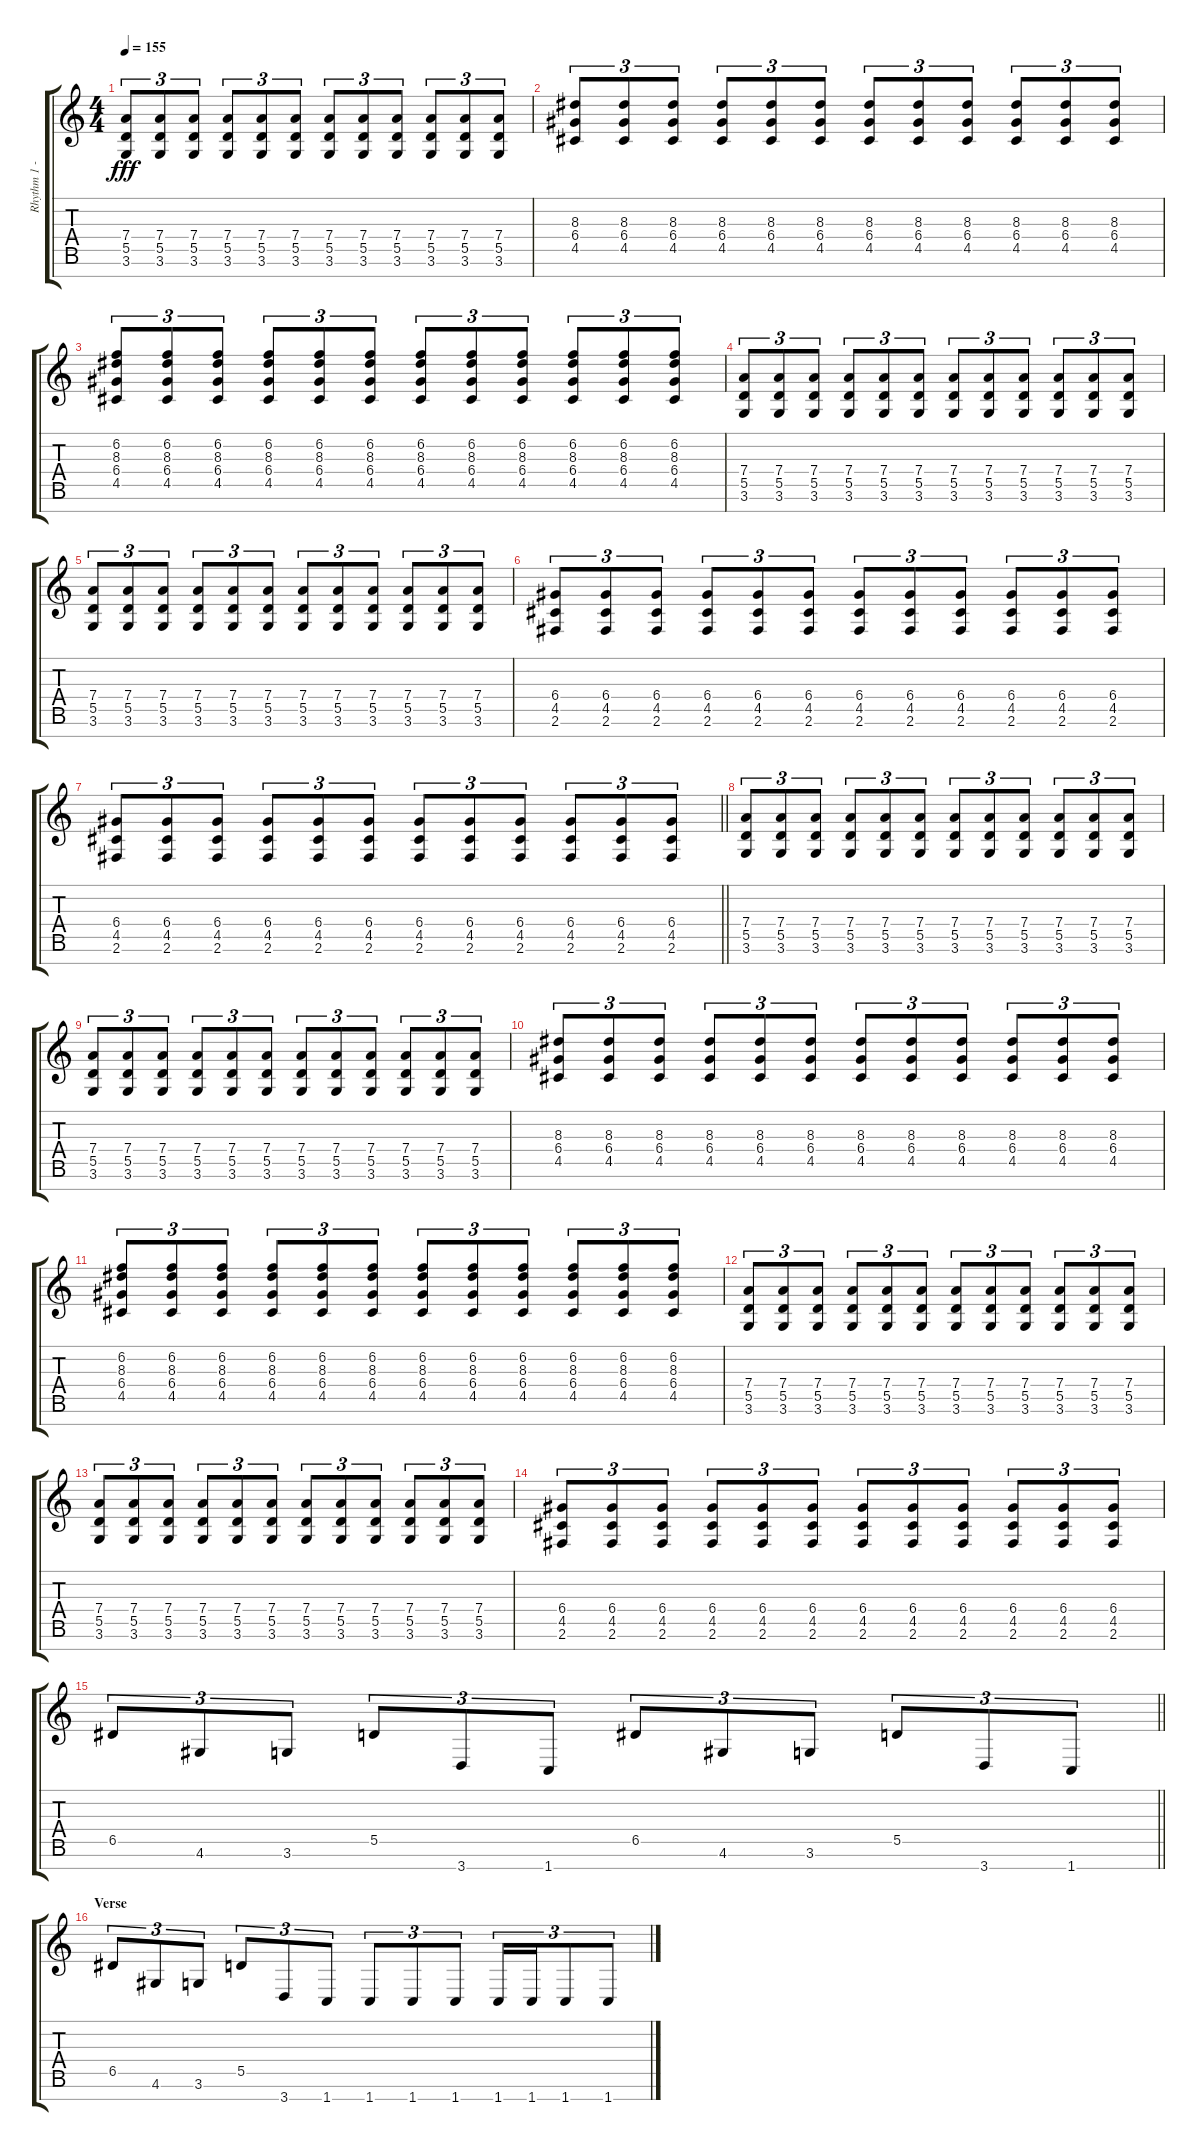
\track ("Rhythm 1 - Rob" "Rhythm 1 -") {instrument distortionguitar}
\staff {score tabs}
\tuning (E4 B3 G3 D3 A2 E2 B1) {hide}
\ts (4 4)
\tempo 155
\clef g2
\ks c
(7.4 5.5 3.6).8{tu (3 2) dy fff} (7.4 5.5 3.6).8{tu (3 2)} (7.4 5.5 3.6).8{tu (3 2)} (7.4 5.5 3.6).8{tu (3 2)} (7.4 5.5 3.6).8{tu (3 2)} (7.4 5.5 3.6).8{tu (3 2)} (7.4 5.5 3.6).8{tu (3 2)} (7.4 5.5 3.6).8{tu (3 2)} (7.4 5.5 3.6).8{tu (3 2)} (7.4 5.5 3.6).8{tu (3 2)} (7.4 5.5 3.6).8{tu (3 2)} (7.4 5.5 3.6).8{tu (3 2)} |
(8.3 6.4 4.5).8{tu (3 2)} (8.3 6.4 4.5).8{tu (3 2)} (8.3 6.4 4.5).8{tu (3 2)} (8.3 6.4 4.5).8{tu (3 2)} (8.3 6.4 4.5).8{tu (3 2)} (8.3 6.4 4.5).8{tu (3 2)} (8.3 6.4 4.5).8{tu (3 2)} (8.3 6.4 4.5).8{tu (3 2)} (8.3 6.4 4.5).8{tu (3 2)} (8.3 6.4 4.5).8{tu (3 2)} (8.3 6.4 4.5).8{tu (3 2)} (8.3 6.4 4.5).8{tu (3 2)} |
(6.2 8.3 6.4 4.5).8{tu (3 2)} (6.2 8.3 6.4 4.5).8{tu (3 2)} (6.2 8.3 6.4 4.5).8{tu (3 2)} (6.2 8.3 6.4 4.5).8{tu (3 2)} (6.2 8.3 6.4 4.5).8{tu (3 2)} (6.2 8.3 6.4 4.5).8{tu (3 2)} (6.2 8.3 6.4 4.5).8{tu (3 2)} (6.2 8.3 6.4 4.5).8{tu (3 2)} (6.2 8.3 6.4 4.5).8{tu (3 2)} (6.2 8.3 6.4 4.5).8{tu (3 2)} (6.2 8.3 6.4 4.5).8{tu (3 2)} (6.2 8.3 6.4 4.5).8{tu (3 2)} |
(7.4 5.5 3.6).8{tu (3 2)} (7.4 5.5 3.6).8{tu (3 2)} (7.4 5.5 3.6).8{tu (3 2)} (7.4 5.5 3.6).8{tu (3 2)} (7.4 5.5 3.6).8{tu (3 2)} (7.4 5.5 3.6).8{tu (3 2)} (7.4 5.5 3.6).8{tu (3 2)} (7.4 5.5 3.6).8{tu (3 2)} (7.4 5.5 3.6).8{tu (3 2)} (7.4 5.5 3.6).8{tu (3 2)} (7.4 5.5 3.6).8{tu (3 2)} (7.4 5.5 3.6).8{tu (3 2)} |
(7.4 5.5 3.6).8{tu (3 2)} (7.4 5.5 3.6).8{tu (3 2)} (7.4 5.5 3.6).8{tu (3 2)} (7.4 5.5 3.6).8{tu (3 2)} (7.4 5.5 3.6).8{tu (3 2)} (7.4 5.5 3.6).8{tu (3 2)} (7.4 5.5 3.6).8{tu (3 2)} (7.4 5.5 3.6).8{tu (3 2)} (7.4 5.5 3.6).8{tu (3 2)} (7.4 5.5 3.6).8{tu (3 2)} (7.4 5.5 3.6).8{tu (3 2)} (7.4 5.5 3.6).8{tu (3 2)} |
(6.4 4.5 2.6).8{tu (3 2)} (6.4 4.5 2.6).8{tu (3 2)} (6.4 4.5 2.6).8{tu (3 2)} (6.4 4.5 2.6).8{tu (3 2)} (6.4 4.5 2.6).8{tu (3 2)} (6.4 4.5 2.6).8{tu (3 2)} (6.4 4.5 2.6).8{tu (3 2)} (6.4 4.5 2.6).8{tu (3 2)} (6.4 4.5 2.6).8{tu (3 2)} (6.4 4.5 2.6).8{tu (3 2)} (6.4 4.5 2.6).8{tu (3 2)} (6.4 4.5 2.6).8{tu (3 2)} |
\barLineRight lightlight
(6.4 4.5 2.6).8{tu (3 2)} (6.4 4.5 2.6).8{tu (3 2)} (6.4 4.5 2.6).8{tu (3 2)} (6.4 4.5 2.6).8{tu (3 2)} (6.4 4.5 2.6).8{tu (3 2)} (6.4 4.5 2.6).8{tu (3 2)} (6.4 4.5 2.6).8{tu (3 2)} (6.4 4.5 2.6).8{tu (3 2)} (6.4 4.5 2.6).8{tu (3 2)} (6.4 4.5 2.6).8{tu (3 2)} (6.4 4.5 2.6).8{tu (3 2)} (6.4 4.5 2.6).8{tu (3 2)} |
\section ("" "")
(7.4 5.5 3.6).8{tu (3 2)} (7.4 5.5 3.6).8{tu (3 2)} (7.4 5.5 3.6).8{tu (3 2)} (7.4 5.5 3.6).8{tu (3 2)} (7.4 5.5 3.6).8{tu (3 2)} (7.4 5.5 3.6).8{tu (3 2)} (7.4 5.5 3.6).8{tu (3 2)} (7.4 5.5 3.6).8{tu (3 2)} (7.4 5.5 3.6).8{tu (3 2)} (7.4 5.5 3.6).8{tu (3 2)} (7.4 5.5 3.6).8{tu (3 2)} (7.4 5.5 3.6).8{tu (3 2)} |
(7.4 5.5 3.6).8{tu (3 2)} (7.4 5.5 3.6).8{tu (3 2)} (7.4 5.5 3.6).8{tu (3 2)} (7.4 5.5 3.6).8{tu (3 2)} (7.4 5.5 3.6).8{tu (3 2)} (7.4 5.5 3.6).8{tu (3 2)} (7.4 5.5 3.6).8{tu (3 2)} (7.4 5.5 3.6).8{tu (3 2)} (7.4 5.5 3.6).8{tu (3 2)} (7.4 5.5 3.6).8{tu (3 2)} (7.4 5.5 3.6).8{tu (3 2)} (7.4 5.5 3.6).8{tu (3 2)} |
(8.3 6.4 4.5).8{tu (3 2)} (8.3 6.4 4.5).8{tu (3 2)} (8.3 6.4 4.5).8{tu (3 2)} (8.3 6.4 4.5).8{tu (3 2)} (8.3 6.4 4.5).8{tu (3 2)} (8.3 6.4 4.5).8{tu (3 2)} (8.3 6.4 4.5).8{tu (3 2)} (8.3 6.4 4.5).8{tu (3 2)} (8.3 6.4 4.5).8{tu (3 2)} (8.3 6.4 4.5).8{tu (3 2)} (8.3 6.4 4.5).8{tu (3 2)} (8.3 6.4 4.5).8{tu (3 2)} |
(6.2 8.3 6.4 4.5).8{tu (3 2)} (6.2 8.3 6.4 4.5).8{tu (3 2)} (6.2 8.3 6.4 4.5).8{tu (3 2)} (6.2 8.3 6.4 4.5).8{tu (3 2)} (6.2 8.3 6.4 4.5).8{tu (3 2)} (6.2 8.3 6.4 4.5).8{tu (3 2)} (6.2 8.3 6.4 4.5).8{tu (3 2)} (6.2 8.3 6.4 4.5).8{tu (3 2)} (6.2 8.3 6.4 4.5).8{tu (3 2)} (6.2 8.3 6.4 4.5).8{tu (3 2)} (6.2 8.3 6.4 4.5).8{tu (3 2)} (6.2 8.3 6.4 4.5).8{tu (3 2)} |
(7.4 5.5 3.6).8{tu (3 2)} (7.4 5.5 3.6).8{tu (3 2)} (7.4 5.5 3.6).8{tu (3 2)} (7.4 5.5 3.6).8{tu (3 2)} (7.4 5.5 3.6).8{tu (3 2)} (7.4 5.5 3.6).8{tu (3 2)} (7.4 5.5 3.6).8{tu (3 2)} (7.4 5.5 3.6).8{tu (3 2)} (7.4 5.5 3.6).8{tu (3 2)} (7.4 5.5 3.6).8{tu (3 2)} (7.4 5.5 3.6).8{tu (3 2)} (7.4 5.5 3.6).8{tu (3 2)} |
(7.4 5.5 3.6).8{tu (3 2)} (7.4 5.5 3.6).8{tu (3 2)} (7.4 5.5 3.6).8{tu (3 2)} (7.4 5.5 3.6).8{tu (3 2)} (7.4 5.5 3.6).8{tu (3 2)} (7.4 5.5 3.6).8{tu (3 2)} (7.4 5.5 3.6).8{tu (3 2)} (7.4 5.5 3.6).8{tu (3 2)} (7.4 5.5 3.6).8{tu (3 2)} (7.4 5.5 3.6).8{tu (3 2)} (7.4 5.5 3.6).8{tu (3 2)} (7.4 5.5 3.6).8{tu (3 2)} |
(6.4 4.5 2.6).8{tu (3 2)} (6.4 4.5 2.6).8{tu (3 2)} (6.4 4.5 2.6).8{tu (3 2)} (6.4 4.5 2.6).8{tu (3 2)} (6.4 4.5 2.6).8{tu (3 2)} (6.4 4.5 2.6).8{tu (3 2)} (6.4 4.5 2.6).8{tu (3 2)} (6.4 4.5 2.6).8{tu (3 2)} (6.4 4.5 2.6).8{tu (3 2)} (6.4 4.5 2.6).8{tu (3 2)} (6.4 4.5 2.6).8{tu (3 2)} (6.4 4.5 2.6).8{tu (3 2)} |
\barLineRight lightlight
6.5.8{tu (3 2)} 4.6.8{tu (3 2)} 3.6.8{tu (3 2)} 5.5.8{tu (3 2)} 3.7.8{tu (3 2)} 1.7.8{tu (3 2)} 6.5.8{tu (3 2)} 4.6.8{tu (3 2)} 3.6.8{tu (3 2)} 5.5.8{tu (3 2)} 3.7.8{tu (3 2)} 1.7.8{tu (3 2)} |
\section ("" "Verse")
6.5.8{tu (3 2)} 4.6.8{tu (3 2)} 3.6.8{tu (3 2)} 5.5.8{tu (3 2)} 3.7.8{tu (3 2)} 1.7.8{tu (3 2)} 1.7.8{tu (3 2)} 1.7.8{tu (3 2)} 1.7.8{tu (3 2)} 1.7.16{tu (3 2)} 1.7.16{tu (3 2)} 1.7.8{tu (3 2)} 1.7.8{tu (3 2)}
